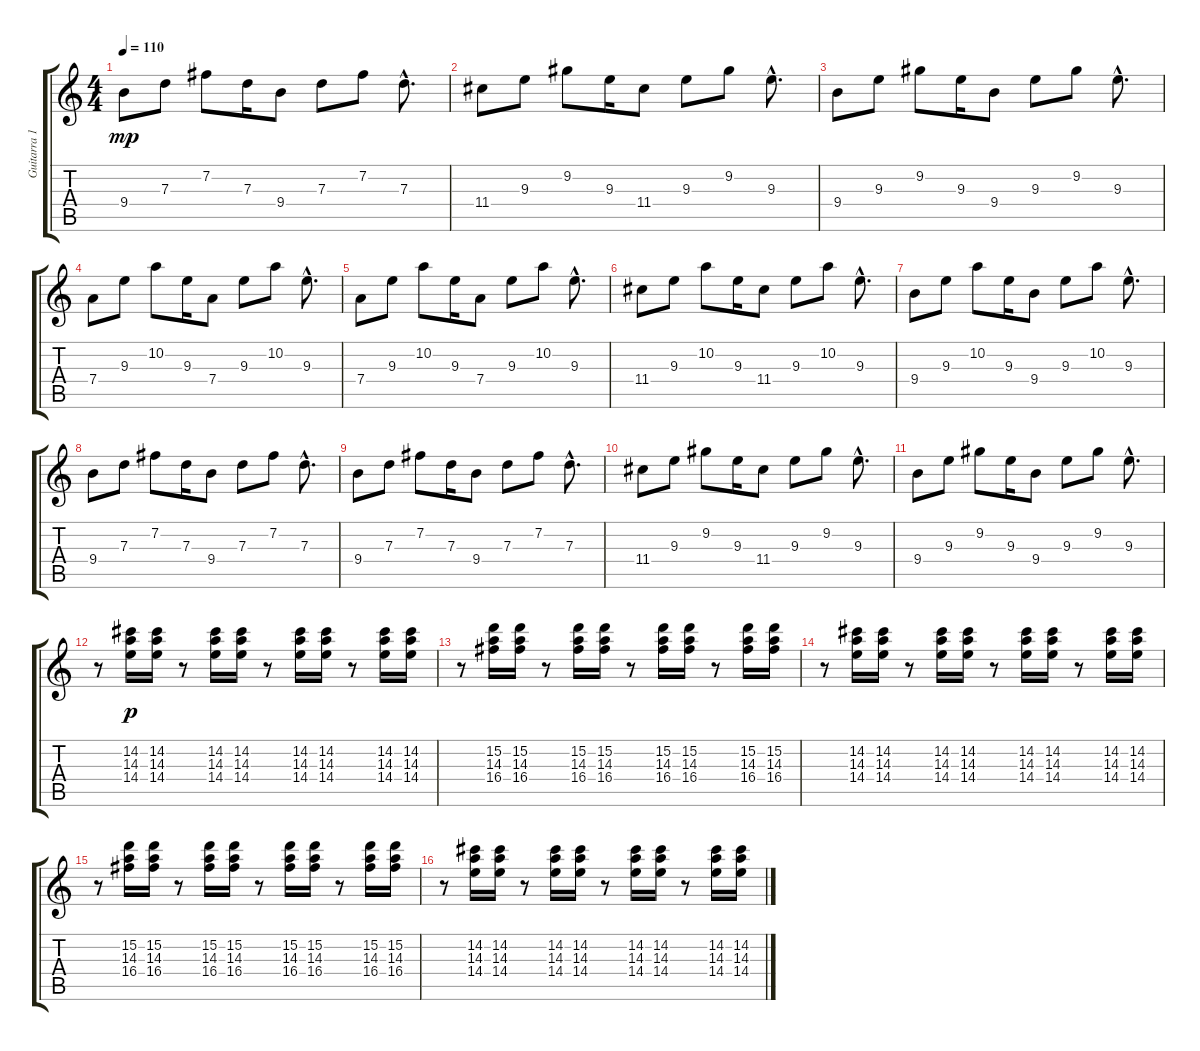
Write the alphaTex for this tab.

\track ("Guitarra 1" "Guitarra 1") {instrument distortionguitar}
\staff {score tabs}
\tuning (E4 B3 G3 D3 A2 E2) {hide}
\ts (4 4)
\tempo 110
\clef g2
\ks c
9.4.8{dy mp} 7.3.8 7.2.8 7.3.16 9.4.8 7.3.8 7.2.8 7.3{hac}.8{d} |
11.4.8 9.3.8 9.2.8 9.3.16 11.4.8 9.3.8 9.2.8 9.3{hac}.8{d} |
9.4.8 9.3.8 9.2.8 9.3.16 9.4.8 9.3.8 9.2.8 9.3{hac}.8{d} |
7.4.8 9.3.8 10.2.8 9.3.16 7.4.8 9.3.8 10.2.8 9.3{hac}.8{d} |
7.4.8 9.3.8 10.2.8 9.3.16 7.4.8 9.3.8 10.2.8 9.3{hac}.8{d} |
11.4.8 9.3.8 10.2.8 9.3.16 11.4.8 9.3.8 10.2.8 9.3{hac}.8{d} |
9.4.8 9.3.8 10.2.8 9.3.16 9.4.8 9.3.8 10.2.8 9.3{hac}.8{d} |
9.4.8 7.3.8 7.2.8 7.3.16 9.4.8 7.3.8 7.2.8 7.3{hac}.8{d} |
9.4.8 7.3.8 7.2.8 7.3.16 9.4.8 7.3.8 7.2.8 7.3{hac}.8{d} |
11.4.8 9.3.8 9.2.8 9.3.16 11.4.8 9.3.8 9.2.8 9.3{hac}.8{d} |
9.4.8 9.3.8 9.2.8 9.3.16 9.4.8 9.3.8 9.2.8 9.3{hac}.8{d} |
r.8 (14.2 14.3 14.4).16{dy p} (14.2 14.3 14.4).16 r.8 (14.2 14.3 14.4).16 (14.2 14.3 14.4).16 r.8 (14.2 14.3 14.4).16 (14.2 14.3 14.4).16 r.8 (14.2 14.3 14.4).16 (14.2 14.3 14.4).16 |
r.8 (15.2 14.3 16.4).16 (15.2 14.3 16.4).16 r.8 (15.2 14.3 16.4).16 (15.2 14.3 16.4).16 r.8 (15.2 14.3 16.4).16 (15.2 14.3 16.4).16 r.8 (15.2 14.3 16.4).16 (15.2 14.3 16.4).16 |
r.8 (14.2 14.3 14.4).16 (14.2 14.3 14.4).16 r.8 (14.2 14.3 14.4).16 (14.2 14.3 14.4).16 r.8 (14.2 14.3 14.4).16 (14.2 14.3 14.4).16 r.8 (14.2 14.3 14.4).16 (14.2 14.3 14.4).16 |
r.8 (15.2 14.3 16.4).16 (15.2 14.3 16.4).16 r.8 (15.2 14.3 16.4).16 (15.2 14.3 16.4).16 r.8 (15.2 14.3 16.4).16 (15.2 14.3 16.4).16 r.8 (15.2 14.3 16.4).16 (15.2 14.3 16.4).16 |
r.8 (14.2 14.3 14.4).16 (14.2 14.3 14.4).16 r.8 (14.2 14.3 14.4).16 (14.2 14.3 14.4).16 r.8 (14.2 14.3 14.4).16 (14.2 14.3 14.4).16 r.8 (14.2 14.3 14.4).16 (14.2 14.3 14.4).16
